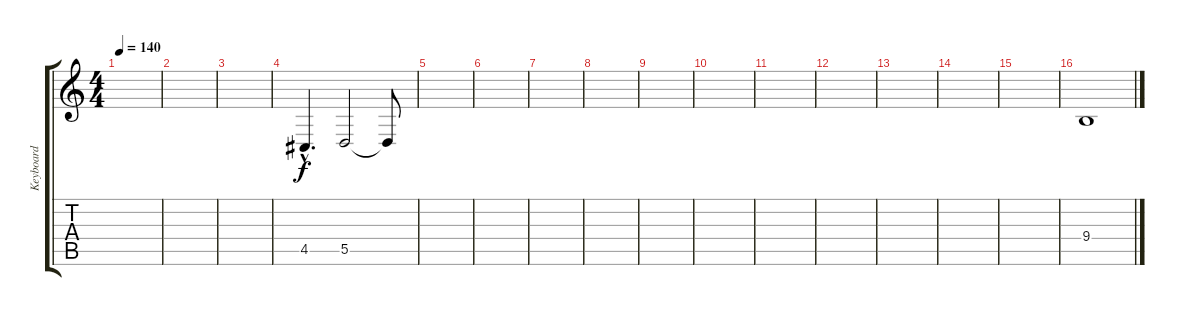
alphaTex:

\track ("Keyboard" "Keyboard") {instrument synthstrings1}
\staff {score tabs}
\tuning (E4 B3 G3 D3 A2 E2) {hide}
\ts (4 4)
\tempo 140
\clef g2
\ks c
|
|
|
4.5{hac}.4{d} 5.5.2 5.5{t}.8 |
|
|
|
|
|
|
|
|
|
|
|
9.4.1
